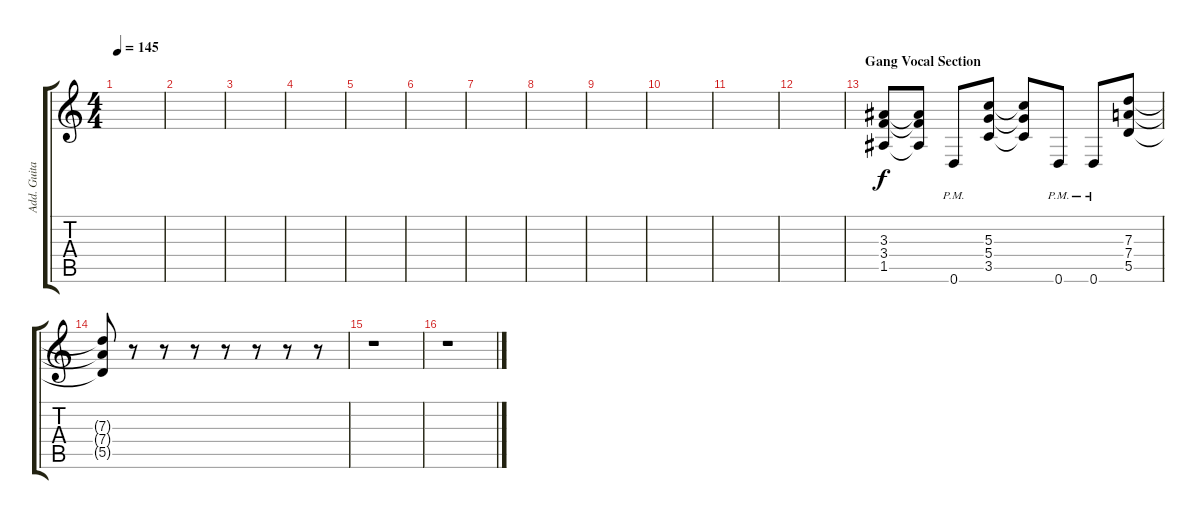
\track ("Add. Guitar" "Add. Guita") {instrument overdrivenguitar}
\staff {score tabs}
\tuning (E4 B3 G3 D3 A2 D2) {hide}
\ts (4 4)
\tempo 145
\clef g2
\ks c
|
|
|
|
|
|
|
|
|
|
|
|
\section ("" "Gang Vocal Section")
(3.3 3.4 1.5).8 (3.3{t} 3.4{t} 1.5{t}).8 0.6{pm}.8 (5.3 5.4 3.5).8 (5.3{t} 5.4{t} 3.5{t}).8 0.6{pm}.8 0.6{pm}.8 (7.3 7.4 5.5).8 |
(7.3{t} 7.4{t} 5.5{t}).8 r.8 r.8 r.8 r.8 r.8 r.8 r.8 |
r.1 |
r.1
